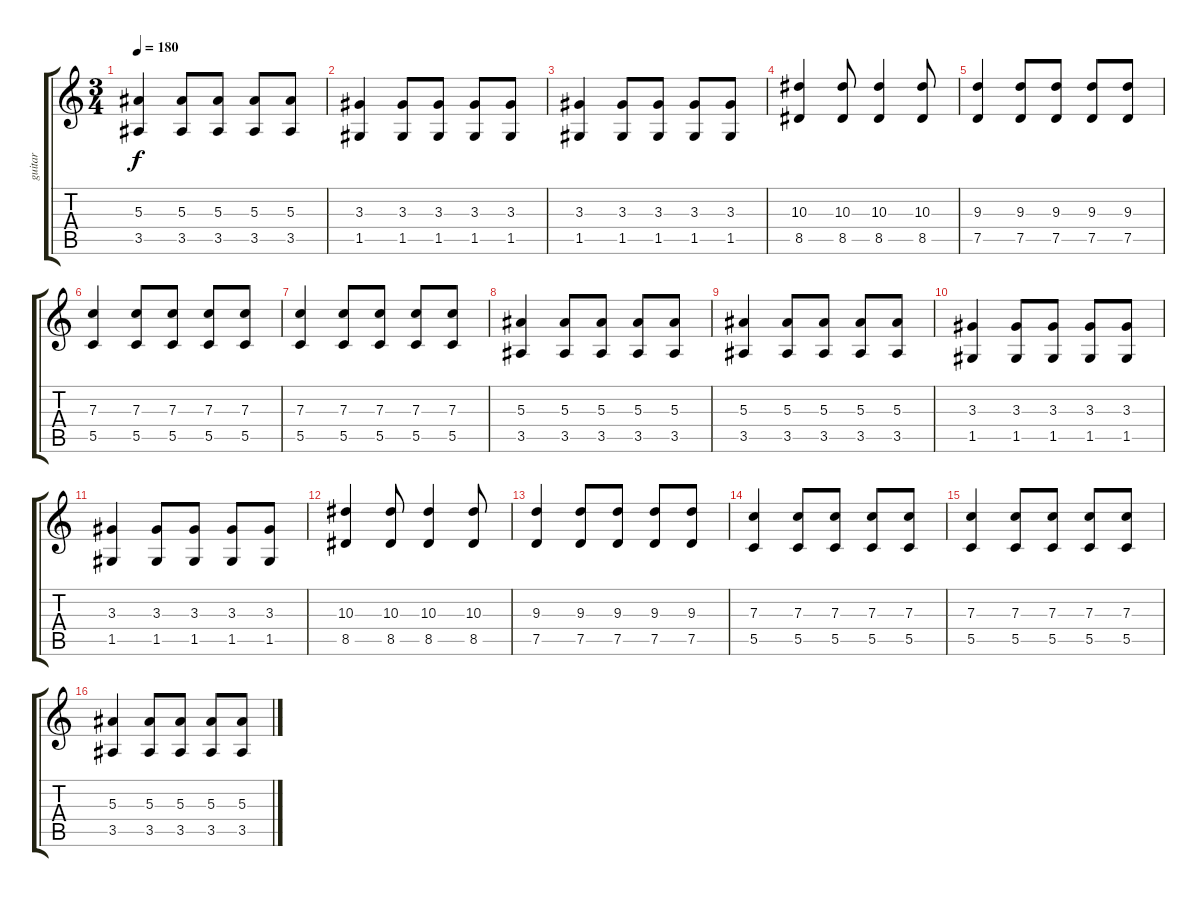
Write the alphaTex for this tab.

\track ("guitar" "guitar") {instrument distortionguitar}
\staff {score tabs}
\tuning (D4 A3 F3 C3 G2 C2) {hide}
\ts (3 4)
\tempo 180
\clef g2
\ks c
(5.3 3.5).4{dy f} (5.3 3.5).8 (5.3 3.5).8 (5.3 3.5).8 (5.3 3.5).8 |
(3.3 1.5).4 (3.3 1.5).8 (3.3 1.5).8 (3.3 1.5).8 (3.3 1.5).8 |
(3.3 1.5).4 (3.3 1.5).8 (3.3 1.5).8 (3.3 1.5).8 (3.3 1.5).8 |
(10.3 8.5).4 (10.3 8.5).8 (10.3 8.5).4 (10.3 8.5).8 |
(9.3 7.5).4 (9.3 7.5).8 (9.3 7.5).8 (9.3 7.5).8 (9.3 7.5).8 |
(7.3 5.5).4 (7.3 5.5).8 (7.3 5.5).8 (7.3 5.5).8 (7.3 5.5).8 |
(7.3 5.5).4 (7.3 5.5).8 (7.3 5.5).8 (7.3 5.5).8 (7.3 5.5).8 |
(5.3 3.5).4 (5.3 3.5).8 (5.3 3.5).8 (5.3 3.5).8 (5.3 3.5).8 |
(5.3 3.5).4 (5.3 3.5).8 (5.3 3.5).8 (5.3 3.5).8 (5.3 3.5).8 |
(3.3 1.5).4 (3.3 1.5).8 (3.3 1.5).8 (3.3 1.5).8 (3.3 1.5).8 |
(3.3 1.5).4 (3.3 1.5).8 (3.3 1.5).8 (3.3 1.5).8 (3.3 1.5).8 |
(10.3 8.5).4 (10.3 8.5).8 (10.3 8.5).4 (10.3 8.5).8 |
(9.3 7.5).4 (9.3 7.5).8 (9.3 7.5).8 (9.3 7.5).8 (9.3 7.5).8 |
(7.3 5.5).4 (7.3 5.5).8 (7.3 5.5).8 (7.3 5.5).8 (7.3 5.5).8 |
(7.3 5.5).4 (7.3 5.5).8 (7.3 5.5).8 (7.3 5.5).8 (7.3 5.5).8 |
(5.3 3.5).4 (5.3 3.5).8 (5.3 3.5).8 (5.3 3.5).8 (5.3 3.5).8
